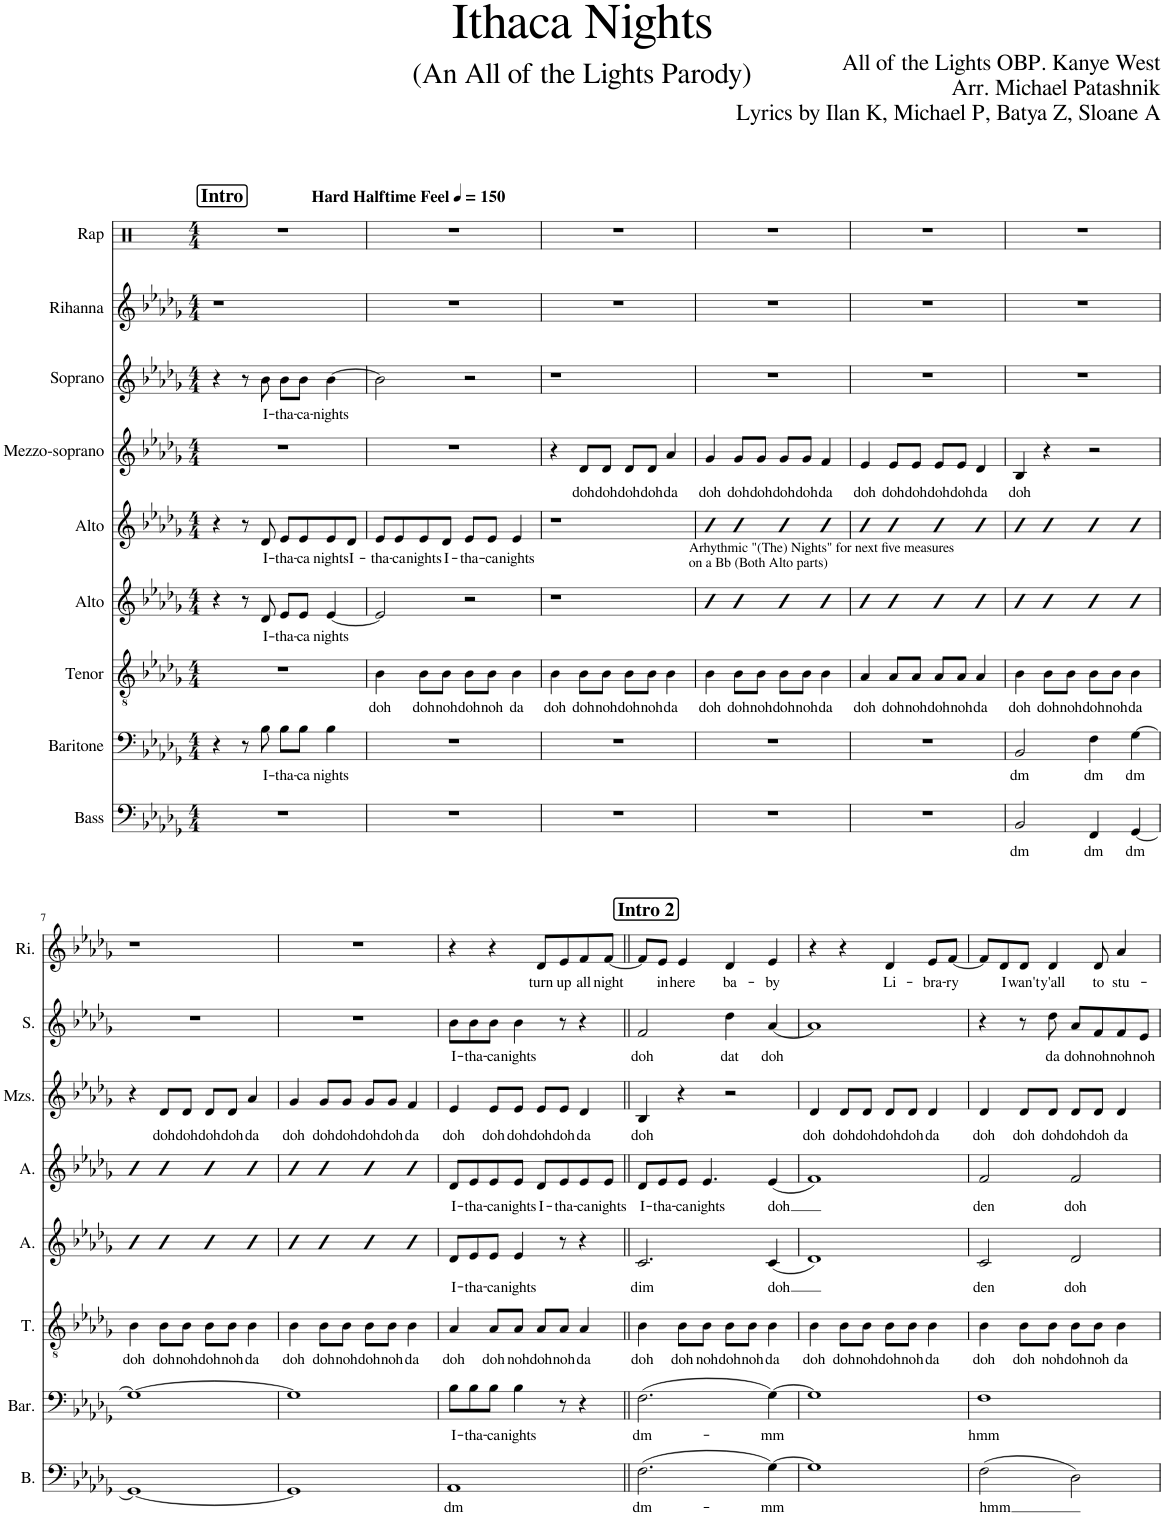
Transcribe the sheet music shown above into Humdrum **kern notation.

**kern	**text	**kern	**text	**kern	**text	**kern	**text	**kern	**text	**kern	**text	**kern	**text	**kern	**text	**kern
*part9	*part9	*part8	*part8	*part7	*part7	*part6	*part6	*part5	*part5	*part4	*part4	*part3	*part3	*part2	*part2	*part1
*staff9	*staff9	*staff8	*staff8	*staff7	*staff7	*staff6	*staff6	*staff5	*staff5	*staff4	*staff4	*staff3	*staff3	*staff2	*staff2	*staff1
*I"Bass	*	*I"Baritone	*	*I"Tenor	*	*I"Alto	*	*I"Alto	*	*I"Mezzo-soprano	*	*I"Soprano	*	*I"Rihanna	*	*I"Rap
*I'B.	*	*I'Bar.	*	*I'T.	*	*I'A.	*	*I'A.	*	*I'Mzs.	*	*I'S.	*	*I'Ri.	*	*I'R.
*clefF4	*	*clefF4	*	*clefGv2	*	*clefG2	*	*clefG2	*	*clefG2	*	*clefG2	*	*clefG2	*	*clefX
*k[b-e-a-d-g-]	*	*k[b-e-a-d-g-]	*	*k[b-e-a-d-g-]	*	*k[b-e-a-d-g-]	*	*k[b-e-a-d-g-]	*	*k[b-e-a-d-g-]	*	*k[b-e-a-d-g-]	*	*k[b-e-a-d-g-]	*	*k[]
*M4/4	*	*M4/4	*	*M4/4	*	*M4/4	*	*M4/4	*	*M4/4	*	*M4/4	*	*M4/4	*	*M4/4
*MM150	*	*MM150	*	*MM150	*	*MM150	*	*MM150	*	*MM150	*	*MM150	*	*MM150	*	*MM150
!!LO:REH:place=s1:a:B:cj:fs=14:t=Intro
=1	=1	=1	=1	=1	=1	=1	=1	=1	=1	=1	=1	=1	=1	=1	=1	=1
!	!	!	!	!	!	!	!	!	!	!	!	!	!	!	!	!LO:TX:a:B:t=Hard Halftime Feel
1r	.	4r	.	1r	.	4r	.	4r	.	1r	.	4r	.	1r	.	1r
.	.	8r	.	.	.	8r	.	8r	.	.	.	8r	.	.	.	.
!	!	!	!LO:LY:b	!	!	!	!LO:LY:b	!	!LO:LY:b	!	!	!	!LO:LY:b	!	!	!
.	.	8B-\	I-	.	.	8d-/	I-	8d-/	I-	.	.	8b-\	I-	.	.	.
!	!	!	!LO:LY:b	!	!	!	!LO:LY:b	!	!LO:LY:b	!	!	!	!LO:LY:b	!	!	!
.	.	8B-\L	-tha-	.	.	8e-/L	-tha-	8e-/L	-tha-	.	.	8b-\L	-tha-	.	.	.
!	!	!	!LO:LY:b	!	!	!	!LO:LY:b	!	!LO:LY:b	!	!	!	!LO:LY:b	!	!	!
.	.	8B-\J	-ca	.	.	8e-/J	-ca	8e-/	-ca	.	.	8b-\J	-ca-	.	.	.
!	!	!	!LO:LY:b	!	!	!	!LO:LY:b	!	!LO:LY:b	!	!	!	!LO:LY:b	!	!	!
.	.	4B-\	nights	.	.	[4e-/	nights	8e-/	nights	.	.	[4b-\	-nights	.	.	.
!	!	!	!	!	!	!	!	!	!LO:LY:b	!	!	!	!	!	!	!
.	.	.	.	.	.	.	.	8d-/J	I-	.	.	.	.	.	.	.
=2	=2	=2	=2	=2	=2	=2	=2	=2	=2	=2	=2	=2	=2	=2	=2	=2
!	!	!	!	!	!LO:LY:b	!	!	!	!LO:LY:b	!	!	!	!	!	!	!
1r	.	1r	.	4B-\	doh	2e-/]	.	8e-/L	-tha-	1r	.	2b-\]	.	1r	.	1r
!	!	!	!	!	!	!	!	!	!LO:LY:b	!	!	!	!	!	!	!
.	.	.	.	.	.	.	.	8e-/	-ca	.	.	.	.	.	.	.
!	!	!	!	!	!LO:LY:b	!	!	!	!LO:LY:b	!	!	!	!	!	!	!
.	.	.	.	8B-\L	doh	.	.	8e-/	nights	.	.	.	.	.	.	.
!	!	!	!	!	!LO:LY:b	!	!	!	!LO:LY:b	!	!	!	!	!	!	!
.	.	.	.	8B-\J	noh	.	.	8d-/J	I-	.	.	.	.	.	.	.
!	!	!	!	!	!LO:LY:b	!	!	!	!LO:LY:b	!	!	!	!	!	!	!
.	.	.	.	8B-\L	doh	2r	.	8e-/L	-tha-	.	.	2r	.	.	.	.
!	!	!	!	!	!LO:LY:b	!	!	!	!LO:LY:b	!	!	!	!	!	!	!
.	.	.	.	8B-\J	noh	.	.	8e-/J	-ca	.	.	.	.	.	.	.
!	!	!	!	!	!LO:LY:b	!	!	!	!LO:LY:b	!	!	!	!	!	!	!
.	.	.	.	4B-\	da	.	.	4e-/	nights	.	.	.	.	.	.	.
=3	=3	=3	=3	=3	=3	=3	=3	=3	=3	=3	=3	=3	=3	=3	=3	=3
!	!	!	!	!	!LO:LY:b	!	!	!	!	!	!	!	!	!	!	!
1r	.	1r	.	4B-\	doh	1r	.	1r	.	4r	.	1r	.	1r	.	1r
!	!	!	!	!	!LO:LY:b	!	!	!	!	!	!LO:LY:b	!	!	!	!	!
.	.	.	.	8B-\L	doh	.	.	.	.	8d-/L	doh	.	.	.	.	.
!	!	!	!	!	!LO:LY:b	!	!	!	!	!	!LO:LY:b	!	!	!	!	!
.	.	.	.	8B-\J	noh	.	.	.	.	8d-/J	doh	.	.	.	.	.
!	!	!	!	!	!LO:LY:b	!	!	!	!	!	!LO:LY:b	!	!	!	!	!
.	.	.	.	8B-\L	doh	.	.	.	.	8d-/L	doh	.	.	.	.	.
!	!	!	!	!	!LO:LY:b	!	!	!	!	!	!LO:LY:b	!	!	!	!	!
.	.	.	.	8B-\J	noh	.	.	.	.	8d-/J	doh	.	.	.	.	.
!	!	!	!	!	!LO:LY:b	!	!	!	!	!	!LO:LY:b	!	!	!	!	!
.	.	.	.	4B-\	da	.	.	.	.	4a-/	da	.	.	.	.	.
=4	=4	=4	=4	=4	=4	=4	=4	=4	=4	=4	=4	=4	=4	=4	=4	=4
!	!	!	!	!	!	!LO:TX:a:t=Arhythmic "(The) Nights" for next five measures	!	!	!	!	!	!	!	!	!	!
!	!	!	!	!	!	!LO:TX:a:t=on a Bb (Both Alto parts)	!	!	!	!	!	!	!	!	!	!
!	!	!	!	!	!LO:LY:b	!	!	!	!	!	!LO:LY:b	!	!	!	!	!
1r	.	1r	.	4B-\	doh	4b-	.	4b-	.	4g-/	doh	1r	.	1r	.	1r
!	!	!	!	!	!LO:LY:b	!	!	!	!	!	!LO:LY:b	!	!	!	!	!
.	.	.	.	8B-\L	doh	4b-	.	4b-	.	8g-/L	doh	.	.	.	.	.
!	!	!	!	!	!LO:LY:b	!	!	!	!	!	!LO:LY:b	!	!	!	!	!
.	.	.	.	8B-\J	noh	.	.	.	.	8g-/J	doh	.	.	.	.	.
!	!	!	!	!	!LO:LY:b	!	!	!	!	!	!LO:LY:b	!	!	!	!	!
.	.	.	.	8B-\L	doh	4b-	.	4b-	.	8g-/L	doh	.	.	.	.	.
!	!	!	!	!	!LO:LY:b	!	!	!	!	!	!LO:LY:b	!	!	!	!	!
.	.	.	.	8B-\J	noh	.	.	.	.	8g-/J	doh	.	.	.	.	.
!	!	!	!	!	!LO:LY:b	!	!	!	!	!	!LO:LY:b	!	!	!	!	!
.	.	.	.	4B-\	da	4b-	.	4b-	.	4f/	da	.	.	.	.	.
=5	=5	=5	=5	=5	=5	=5	=5	=5	=5	=5	=5	=5	=5	=5	=5	=5
!	!	!	!	!	!LO:LY:b	!	!	!	!	!	!LO:LY:b	!	!	!	!	!
1r	.	1r	.	4A-/	doh	4b-	.	4b-	.	4e-/	doh	1r	.	1r	.	1r
!	!	!	!	!	!LO:LY:b	!	!	!	!	!	!LO:LY:b	!	!	!	!	!
.	.	.	.	8A-/L	doh	4b-	.	4b-	.	8e-/L	doh	.	.	.	.	.
!	!	!	!	!	!LO:LY:b	!	!	!	!	!	!LO:LY:b	!	!	!	!	!
.	.	.	.	8A-/J	noh	.	.	.	.	8e-/J	doh	.	.	.	.	.
!	!	!	!	!	!LO:LY:b	!	!	!	!	!	!LO:LY:b	!	!	!	!	!
.	.	.	.	8A-/L	doh	4b-	.	4b-	.	8e-/L	doh	.	.	.	.	.
!	!	!	!	!	!LO:LY:b	!	!	!	!	!	!LO:LY:b	!	!	!	!	!
.	.	.	.	8A-/J	noh	.	.	.	.	8e-/J	doh	.	.	.	.	.
!	!	!	!	!	!LO:LY:b	!	!	!	!	!	!LO:LY:b	!	!	!	!	!
.	.	.	.	4A-/	da	4b-	.	4b-	.	4d-/	da	.	.	.	.	.
=6	=6	=6	=6	=6	=6	=6	=6	=6	=6	=6	=6	=6	=6	=6	=6	=6
!	!LO:LY:b	!	!LO:LY:b	!	!LO:LY:b	!	!	!	!	!	!LO:LY:b	!	!	!	!	!
2BB-/	dm	2BB-/	dm	4B-\	doh	4b-	.	4b-	.	4B-/	doh	1r	.	1r	.	1r
!	!	!	!	!	!LO:LY:b	!	!	!	!	!	!	!	!	!	!	!
.	.	.	.	8B-\L	doh	4b-	.	4b-	.	4r	.	.	.	.	.	.
!	!	!	!	!	!LO:LY:b	!	!	!	!	!	!	!	!	!	!	!
.	.	.	.	8B-\J	noh	.	.	.	.	.	.	.	.	.	.	.
!	!LO:LY:b	!	!LO:LY:b	!	!LO:LY:b	!	!	!	!	!	!	!	!	!	!	!
4FF/	dm	4F\	dm	8B-\L	doh	4b-	.	4b-	.	2r	.	.	.	.	.	.
!	!	!	!	!	!LO:LY:b	!	!	!	!	!	!	!	!	!	!	!
.	.	.	.	8B-\J	noh	.	.	.	.	.	.	.	.	.	.	.
!	!LO:LY:b	!	!LO:LY:b	!	!LO:LY:b	!	!	!	!	!	!	!	!	!	!	!
[4GG-/	dm	[4G-\	dm	4B-\	da	4b-	.	4b-	.	.	.	.	.	.	.	.
!!LO:LB:g=z
=7	=7	=7	=7	=7	=7	=7	=7	=7	=7	=7	=7	=7	=7	=7	=7	=7
!	!	!	!	!	!LO:LY:b	!	!	!	!	!	!	!	!	!	!	!
1GG-_	.	1G-_	.	4B-\	doh	4b-	.	4b-	.	4r	.	1r	.	1r	.	1r
!	!	!	!	!	!LO:LY:b	!	!	!	!	!	!LO:LY:b	!	!	!	!	!
.	.	.	.	8B-\L	doh	4b-	.	4b-	.	8d-/L	doh	.	.	.	.	.
!	!	!	!	!	!LO:LY:b	!	!	!	!	!	!LO:LY:b	!	!	!	!	!
.	.	.	.	8B-\J	noh	.	.	.	.	8d-/J	doh	.	.	.	.	.
!	!	!	!	!	!LO:LY:b	!	!	!	!	!	!LO:LY:b	!	!	!	!	!
.	.	.	.	8B-\L	doh	4b-	.	4b-	.	8d-/L	doh	.	.	.	.	.
!	!	!	!	!	!LO:LY:b	!	!	!	!	!	!LO:LY:b	!	!	!	!	!
.	.	.	.	8B-\J	noh	.	.	.	.	8d-/J	doh	.	.	.	.	.
!	!	!	!	!	!LO:LY:b	!	!	!	!	!	!LO:LY:b	!	!	!	!	!
.	.	.	.	4B-\	da	4b-	.	4b-	.	4a-/	da	.	.	.	.	.
=8	=8	=8	=8	=8	=8	=8	=8	=8	=8	=8	=8	=8	=8	=8	=8	=8
!	!	!	!	!	!LO:LY:b	!	!	!	!	!	!LO:LY:b	!	!	!	!	!
1GG-]	.	1G-]	.	4B-\	doh	4b-	.	4b-	.	4g-/	doh	1r	.	1r	.	1r
!	!	!	!	!	!LO:LY:b	!	!	!	!	!	!LO:LY:b	!	!	!	!	!
.	.	.	.	8B-\L	doh	4b-	.	4b-	.	8g-/L	doh	.	.	.	.	.
!	!	!	!	!	!LO:LY:b	!	!	!	!	!	!LO:LY:b	!	!	!	!	!
.	.	.	.	8B-\J	noh	.	.	.	.	8g-/J	doh	.	.	.	.	.
!	!	!	!	!	!LO:LY:b	!	!	!	!	!	!LO:LY:b	!	!	!	!	!
.	.	.	.	8B-\L	doh	4b-	.	4b-	.	8g-/L	doh	.	.	.	.	.
!	!	!	!	!	!LO:LY:b	!	!	!	!	!	!LO:LY:b	!	!	!	!	!
.	.	.	.	8B-\J	noh	.	.	.	.	8g-/J	doh	.	.	.	.	.
!	!	!	!	!	!LO:LY:b	!	!	!	!	!	!LO:LY:b	!	!	!	!	!
.	.	.	.	4B-\	da	4b-	.	4b-	.	4f/	da	.	.	.	.	.
=9	=9	=9	=9	=9	=9	=9	=9	=9	=9	=9	=9	=9	=9	=9	=9	=9
!	!LO:LY:b	!	!LO:LY:b	!	!LO:LY:b	!	!LO:LY:b	!	!LO:LY:b	!	!LO:LY:b	!	!LO:LY:b	!	!	!
1AA-	dm	8B-\L	I-	4A-/	doh	8d-/L	I-	8d-/L	I-	4e-/	doh	8b-\L	I-	4r	.	1r
!	!	!	!LO:LY:b	!	!	!	!LO:LY:b	!	!LO:LY:b	!	!	!	!LO:LY:b	!	!	!
.	.	8B-\	-tha-	.	.	8e-/	-tha-	8e-/	-tha-	.	.	8b-\	-tha-	.	.	.
!	!	!	!LO:LY:b	!	!LO:LY:b	!	!LO:LY:b	!	!LO:LY:b	!	!LO:LY:b	!	!LO:LY:b	!	!	!
.	.	8B-\J	-ca	8A-/L	doh	8e-/J	-ca	8e-/	-ca	8e-/L	doh	8b-\J	-ca	4r	.	.
!	!	!	!LO:LY:b	!	!LO:LY:b	!	!LO:LY:b	!	!LO:LY:b	!	!LO:LY:b	!	!LO:LY:b	!	!	!
.	.	4B-\	nights	8A-/J	noh	4e-/	nights	8e-/J	nights	8e-/J	doh	4b-\	nights	.	.	.
!	!	!	!	!	!LO:LY:b	!	!	!	!LO:LY:b	!	!LO:LY:b	!	!	!	!LO:LY:b	!
.	.	.	.	8A-/L	doh	.	.	8d-/L	I-	8e-/L	doh	.	.	8d-/L	turn	.
!	!	!	!	!	!LO:LY:b	!	!	!	!LO:LY:b	!	!LO:LY:b	!	!	!	!LO:LY:b	!
.	.	8r	.	8A-/J	noh	8r	.	8e-/	-tha-	8e-/J	doh	8r	.	8e-/	up	.
!	!	!	!	!	!LO:LY:b	!	!	!	!LO:LY:b	!	!LO:LY:b	!	!	!	!LO:LY:b	!
.	.	4r	.	4A-/	da	4r	.	8e-/	-ca	4d-/	da	4r	.	8f/	all	.
!	!	!	!	!	!	!	!	!	!LO:LY:b	!	!	!	!	!	!LO:LY:b	!
.	.	.	.	.	.	.	.	8e-/J	nights	.	.	.	.	[8f/J	night	.
!!LO:REH:place=s1:a:B:cj:fs=14:t=Intro 2
=10||	=10||	=10||	=10||	=10||	=10||	=10||	=10||	=10||	=10||	=10||	=10||	=10||	=10||	=10||	=10||	=10||
!	!LO:LY:b	!	!LO:LY:b	!	!LO:LY:b	!	!LO:LY:b	!	!LO:LY:b	!	!LO:LY:b	!	!LO:LY:b	!	!	!
(2.F\	dm-	(2.F\	dm-	4B-\	doh	2.c/	dim	8d-/L	I-	4B-/	doh	2f/	doh	8f/L]	.	1r
!	!	!	!	!	!	!	!	!	!LO:LY:b	!	!	!	!	!	!LO:LY:b	!
.	.	.	.	.	.	.	.	8e-/	-tha-	.	.	.	.	8e-/J	in	.
!	!	!	!	!	!LO:LY:b	!	!	!	!LO:LY:b	!	!	!	!	!	!LO:LY:b	!
.	.	.	.	8B-\L	doh	.	.	8e-/J	-ca	4r	.	.	.	4e-/	here	.
!	!	!	!	!	!LO:LY:b	!	!	!	!LO:LY:b	!	!	!	!	!	!	!
.	.	.	.	8B-\J	noh	.	.	4.e-/	nights	.	.	.	.	.	.	.
!	!	!	!	!	!LO:LY:b	!	!	!	!	!	!	!	!LO:LY:b	!	!LO:LY:b	!
.	.	.	.	8B-\L	doh	.	.	.	.	2r	.	4dd-\	dat	4d-/	ba-	.
!	!	!	!	!	!LO:LY:b	!	!	!	!	!	!	!	!	!	!	!
.	.	.	.	8B-\J	noh	.	.	.	.	.	.	.	.	.	.	.
!	!LO:LY:b	!	!LO:LY:b	!	!LO:LY:b	!	!LO:LY:b	!	!LO:LY:b	!	!	!	!LO:LY:b	!	!LO:LY:b	!
[4G-\)	-mm	[4G-\)	-mm	4B-\	da	(4c/	doh	(4e-/	doh	.	.	[4a-/	doh	4e-/	-by	.
=11	=11	=11	=11	=11	=11	=11	=11	=11	=11	=11	=11	=11	=11	=11	=11	=11
!	!	!	!	!	!LO:LY:b	!	!	!	!	!	!LO:LY:b	!	!	!	!	!
1G-]	.	1G-]	.	4B-\	doh	1d-)	.	1f)	.	4d-/	doh	1a-]	.	4r	.	1r
!	!	!	!	!	!LO:LY:b	!	!	!	!	!	!LO:LY:b	!	!	!	!	!
.	.	.	.	8B-\L	doh	.	.	.	.	8d-/L	doh	.	.	4r	.	.
!	!	!	!	!	!LO:LY:b	!	!	!	!	!	!LO:LY:b	!	!	!	!	!
.	.	.	.	8B-\J	noh	.	.	.	.	8d-/J	doh	.	.	.	.	.
!	!	!	!	!	!LO:LY:b	!	!	!	!	!	!LO:LY:b	!	!	!	!LO:LY:b	!
.	.	.	.	8B-\L	doh	.	.	.	.	8d-/L	doh	.	.	4d-/	Li-	.
!	!	!	!	!	!LO:LY:b	!	!	!	!	!	!LO:LY:b	!	!	!	!	!
.	.	.	.	8B-\J	noh	.	.	.	.	8d-/J	doh	.	.	.	.	.
!	!	!	!	!	!LO:LY:b	!	!	!	!	!	!LO:LY:b	!	!	!	!LO:LY:b	!
.	.	.	.	4B-\	da	.	.	.	.	4d-/	da	.	.	8e-/L	-bra-	.
!	!	!	!	!	!	!	!	!	!	!	!	!	!	!	!LO:LY:b	!
.	.	.	.	.	.	.	.	.	.	.	.	.	.	[8f/J	-ry	.
=12	=12	=12	=12	=12	=12	=12	=12	=12	=12	=12	=12	=12	=12	=12	=12	=12
!	!LO:LY:b	!	!LO:LY:b	!	!LO:LY:b	!	!LO:LY:b	!	!LO:LY:b	!	!LO:LY:b	!	!	!	!	!
(2F\	hmm	1F	hmm	4B-\	doh	2c/	den	2f/	den	4d-/	doh	4r	.	8f/L]	.	1r
!	!	!	!	!	!	!	!	!	!	!	!	!	!	!	!LO:LY:b	!
.	.	.	.	.	.	.	.	.	.	.	.	.	.	8d-/	I	.
!	!	!	!	!	!LO:LY:b	!	!	!	!	!	!LO:LY:b	!	!	!	!LO:LY:b	!
.	.	.	.	8B-\L	doh	.	.	.	.	8d-/L	doh	8r	.	8d-/J	wan't	.
!	!	!	!	!	!LO:LY:b	!	!	!	!	!	!LO:LY:b	!	!LO:LY:b	!	!LO:LY:b	!
.	.	.	.	8B-\J	noh	.	.	.	.	8d-/J	doh	8dd-\	da	4d-/	y'all	.
!	!	!	!	!	!LO:LY:b	!	!LO:LY:b	!	!LO:LY:b	!	!LO:LY:b	!	!LO:LY:b	!	!	!
2D-\)	.	.	.	8B-\L	doh	2d-/	doh	2f/	doh	8d-/L	doh	8a-/L	doh	.	.	.
!	!	!	!	!	!LO:LY:b	!	!	!	!	!	!LO:LY:b	!	!LO:LY:b	!	!LO:LY:b	!
.	.	.	.	8B-\J	noh	.	.	.	.	8d-/J	doh	8f/	noh	8d-/	to	.
!	!	!	!	!	!LO:LY:b	!	!	!	!	!	!LO:LY:b	!	!LO:LY:b	!	!LO:LY:b	!
.	.	.	.	4B-\	da	.	.	.	.	4d-/	da	8f/	noh	4a-/	stu-	.
!	!	!	!	!	!	!	!	!	!	!	!	!	!LO:LY:b	!	!	!
.	.	.	.	.	.	.	.	.	.	.	.	8e-/J	noh	.	.	.
=	=	=	=	=	=	=	=	=	=	=	=	=	=	=	=	=
*-	*-	*-	*-	*-	*-	*-	*-	*-	*-	*-	*-	*-	*-	*-	*-	*-
